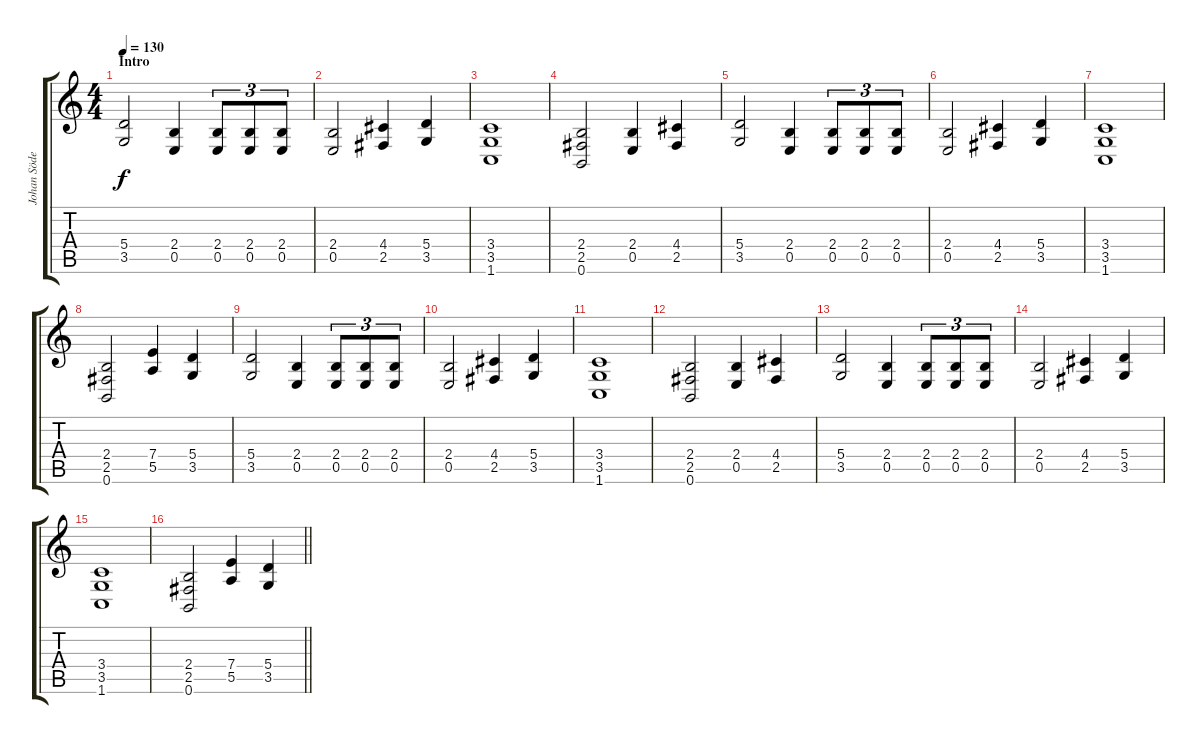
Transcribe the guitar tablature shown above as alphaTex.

\track ("Johan Söderberg" "Johan Söde") {instrument distortionguitar}
\staff {score tabs}
\tuning (B3 Gb3 D3 A2 E2 B1) {hide}
\ts (4 4)
\section ("" "Intro")
\tempo 130
\clef g2
\ks c
(5.4 3.5).2{dy f instrument distortionguitar} (2.4 0.5).4 (2.4 0.5).8{tu (3 2)} (2.4 0.5).8{tu (3 2)} (2.4 0.5).8{tu (3 2)} |
(2.4 0.5).2 (4.4 2.5).4 (5.4 3.5).4 |
(3.4 3.5 1.6).1 |
(2.4 2.5 0.6).2 (2.4 0.5).4 (4.4 2.5).4 |
(5.4 3.5).2 (2.4 0.5).4 (2.4 0.5).8{tu (3 2)} (2.4 0.5).8{tu (3 2)} (2.4 0.5).8{tu (3 2)} |
(2.4 0.5).2 (4.4 2.5).4 (5.4 3.5).4 |
(3.4 3.5 1.6).1 |
(2.4 2.5 0.6).2 (7.4 5.5).4 (5.4 3.5).4 |
(5.4 3.5).2 (2.4 0.5).4 (2.4 0.5).8{tu (3 2)} (2.4 0.5).8{tu (3 2)} (2.4 0.5).8{tu (3 2)} |
(2.4 0.5).2 (4.4 2.5).4 (5.4 3.5).4 |
(3.4 3.5 1.6).1 |
(2.4 2.5 0.6).2 (2.4 0.5).4 (4.4 2.5).4 |
(5.4 3.5).2 (2.4 0.5).4 (2.4 0.5).8{tu (3 2)} (2.4 0.5).8{tu (3 2)} (2.4 0.5).8{tu (3 2)} |
(2.4 0.5).2 (4.4 2.5).4 (5.4 3.5).4 |
(3.4 3.5 1.6).1 |
\barLineRight lightlight
(2.4 2.5 0.6).2 (7.4 5.5).4 (5.4 3.5).4
